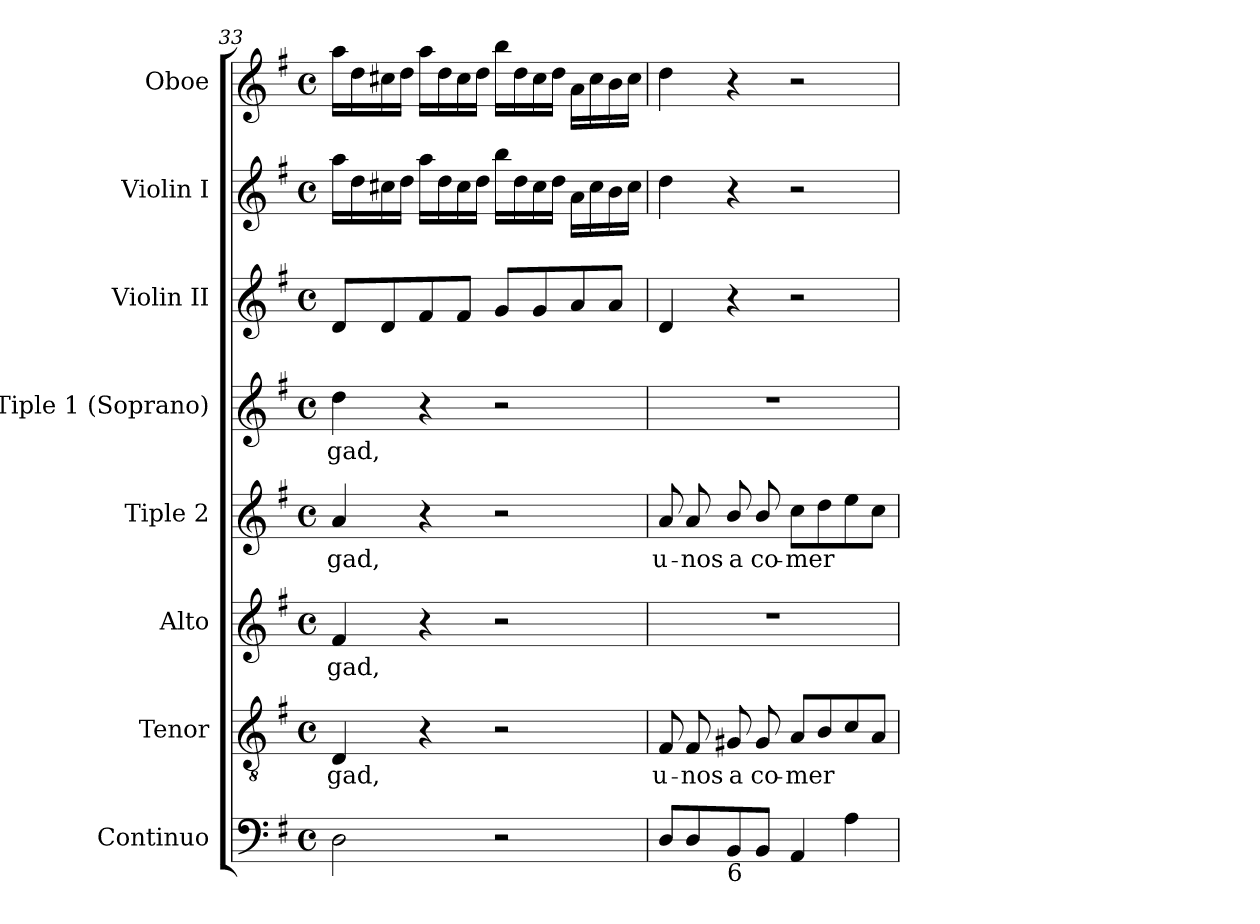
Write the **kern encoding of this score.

**kern	**kern	**text	**kern	**text	**kern	**text	**kern	**text	**kern	**kern	**kern
*part8	*part7	*part7	*part6	*part6	*part5	*part5	*part4	*part4	*part3	*part2	*part1
*staff8	*staff7	*staff7	*staff6	*staff6	*staff5	*staff5	*staff4	*staff4	*staff3	*staff2	*staff1
*I"Continuo	*I"Tenor	*	*I"Alto	*	*I"Tiple 2	*	*I"Tiple  1 (Soprano)	*	*I"Violin II	*I"Violin I	*I"Oboe
*I'Cont.	*I'T.	*	*I'A.	*	*	*	*I'S.	*	*I'Vln. II	*I'Vln. I	*I'Ob.
!!LO:PB:g=z
*clefF4	*clefGv2	*	*clefG2	*	*clefG2	*	*clefG2	*	*clefG2	*clefG2	*clefG2
*	*ITrd7c12	*	*	*	*	*	*	*	*	*	*
*k[f#]	*k[f#]	*	*k[f#]	*	*k[f#]	*	*k[f#]	*	*k[f#]	*k[f#]	*k[f#]
*G:	*G:	*	*G:	*	*G:	*	*G:	*	*G:	*G:	*G:
*M4/4	*M4/4	*	*M4/4	*	*M4/4	*	*M4/4	*	*M4/4	*M4/4	*M4/4
*met(c)	*met(c)	*	*met(c)	*	*met(c)	*	*met(c)	*	*met(c)	*met(c)	*met(c)
=33	=33	=33	=33	=33	=33	=33	=33	=33	=33	=33	=33
!	!	!LO:LY:b:color=#000000	!	!	!	!	!	!	!	!	!
!	!	!	!	!LO:LY:b:color=#000000	!	!	!	!	!	!	!
!	!	!	!	!	!	!LO:LY:b:color=#000000	!	!	!	!	!
!	!	!	!	!	!	!	!	!LO:LY:b:color=#000000	!	!	!
2Di\	4DDi/	-gad,	4f#i/	-gad,	4ai/	-gad,	4ddi\	-gad,	8di/L	16aai\LL	16aai\LL
.	.	.	.	.	.	.	.	.	.	16ddi\	16ddi\
.	.	.	.	.	.	.	.	.	8di/	16cc#Xi\	16cc#Xi\
.	.	.	.	.	.	.	.	.	.	16ddi\JJ	16ddi\JJ
.	4r	.	4r	.	4r	.	4r	.	8f#i/	16aai\LL	16aai\LL
.	.	.	.	.	.	.	.	.	.	16ddi\	16ddi\
.	.	.	.	.	.	.	.	.	8f#i/J	16cc#i\	16cc#i\
.	.	.	.	.	.	.	.	.	.	16ddi\JJ	16ddi\JJ
2r	2r	.	2r	.	2r	.	2r	.	8gi/L	16bbi\LL	16bbi\LL
.	.	.	.	.	.	.	.	.	.	16ddi\	16ddi\
.	.	.	.	.	.	.	.	.	8gi/	16cc#i\	16cc#i\
.	.	.	.	.	.	.	.	.	.	16ddi\JJ	16ddi\JJ
.	.	.	.	.	.	.	.	.	8ai/	16ai\LL	16ai\LL
.	.	.	.	.	.	.	.	.	.	16cc#i\	16cc#i\
.	.	.	.	.	.	.	.	.	8ai/J	16bi\	16bi\
.	.	.	.	.	.	.	.	.	.	16cc#i\JJ	16cc#i\JJ
=34	=34	=34	=34	=34	=34	=34	=34	=34	=34	=34	=34
!	!	!LO:LY:b:color=#000000	!	!	!	!	!	!	!	!	!
!	!	!	!	!	!	!LO:LY:b:color=#000000	!	!	!	!	!
8Di/L	8FF#i/	u-	1r	.	8ai/	u-	1r	.	4di/	4ddi\	4ddi\
!	!	!LO:LY:b:color=#000000	!	!	!	!	!	!	!	!	!
!	!	!	!	!	!	!LO:LY:b:color=#000000	!	!	!	!	!
8Di/	8FF#i/	-nos	.	.	8ai/	-nos	.	.	.	.	.
!	!	!LO:LY:b:color=#000000	!	!	!	!	!	!	!	!	!
!LO:TX:b:t=6	!	!	!	!	!	!	!	!	!	!	!
!	!	!	!	!	!	!LO:LY:b:color=#000000	!	!	!	!	!
8BBi/	8GG#Xi/	a	.	.	8bi/	a	.	.	4r	4r	4r
!	!	!LO:LY:b:color=#000000	!	!	!	!	!	!	!	!	!
!	!	!	!	!	!	!LO:LY:b:color=#000000	!	!	!	!	!
8BBi/J	8GG#i/	co-	.	.	8bi/	co-	.	.	.	.	.
!	!	!LO:LY:b:color=#000000	!	!	!	!	!	!	!	!	!
!	!	!	!	!	!	!LO:LY:b:color=#000000	!	!	!	!	!
4AAi/	8AAi/L	-mer	.	.	8cci\L	-mer	.	.	2r	2r	2r
.	8BBi/	.	.	.	8ddi\	.	.	.	.	.	.
4Ai\	8Ci/	.	.	.	8eei\	.	.	.	.	.	.
.	8AAi/J	.	.	.	8cci\J	.	.	.	.	.	.
=	=	=	=	=	=	=	=	=	=	=	=
*-	*-	*-	*-	*-	*-	*-	*-	*-	*-	*-	*-
